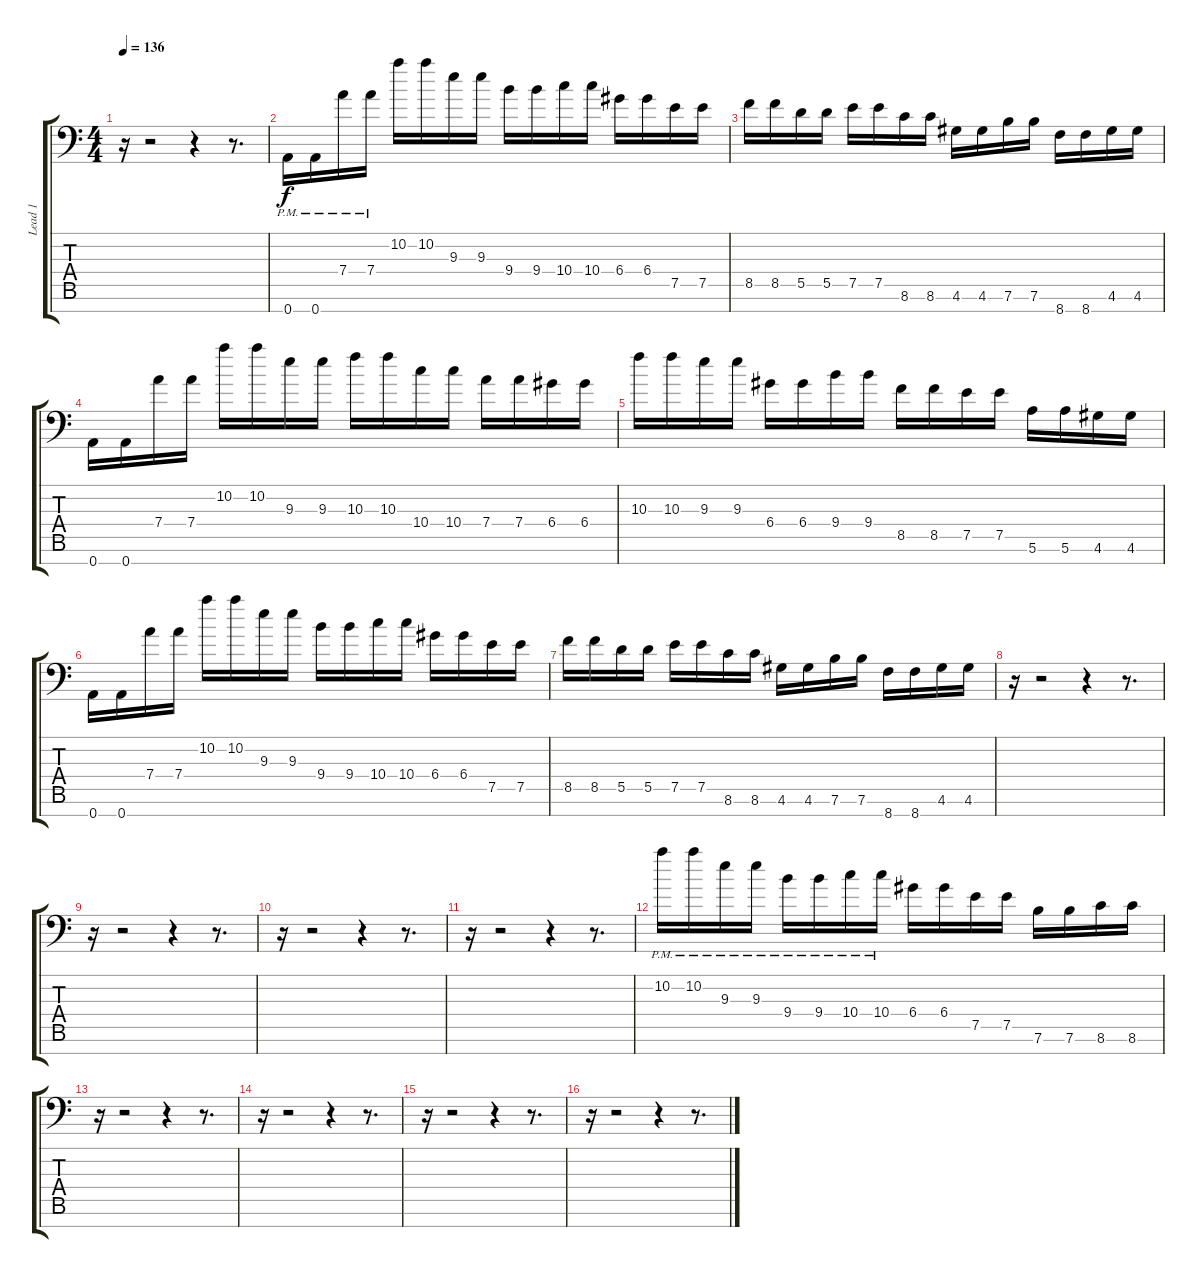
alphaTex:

\track ("Lead 1" "Lead 1") {instrument distortionguitar}
\staff {score tabs}
\tuning (E4 B3 G3 D3 A2 E2 A1) {hide}
\ts (4 4)
\tempo 136
\clef f4
\ks c
r.16{dy f} r.2 r.4 r.8{d} |
0.7{pm}.16 0.7{pm}.16 7.4{pm}.16 7.4{pm}.16 10.2.16 10.2.16 9.3.16 9.3.16 9.4.16 9.4.16 10.4.16 10.4.16 6.4.16 6.4.16 7.5.16 7.5.16 |
8.5.16 8.5.16 5.5.16 5.5.16 7.5.16 7.5.16 8.6.16 8.6.16 4.6.16 4.6.16 7.6.16 7.6.16 8.7.16 8.7.16 4.6.16 4.6.16 |
0.7.16 0.7.16 7.4.16 7.4.16 10.2.16 10.2.16 9.3.16 9.3.16 10.3.16 10.3.16 10.4.16 10.4.16 7.4.16 7.4.16 6.4.16 6.4.16 |
10.3.16 10.3.16 9.3.16 9.3.16 6.4.16 6.4.16 9.4.16 9.4.16 8.5.16 8.5.16 7.5.16 7.5.16 5.6.16 5.6.16 4.6.16 4.6.16 |
0.7.16 0.7.16 7.4.16 7.4.16 10.2.16 10.2.16 9.3.16 9.3.16 9.4.16 9.4.16 10.4.16 10.4.16 6.4.16 6.4.16 7.5.16 7.5.16 |
8.5.16 8.5.16 5.5.16 5.5.16 7.5.16 7.5.16 8.6.16 8.6.16 4.6.16 4.6.16 7.6.16 7.6.16 8.7.16 8.7.16 4.6.16 4.6.16 |
r.16 r.2 r.4 r.8{d} |
r.16 r.2 r.4 r.8{d} |
r.16 r.2 r.4 r.8{d} |
r.16 r.2 r.4 r.8{d} |
10.2{pm}.16 10.2{pm}.16 9.3{pm}.16 9.3{pm}.16 9.4{pm}.16 9.4{pm}.16 10.4{pm}.16 10.4{pm}.16 6.4.16 6.4.16 7.5.16 7.5.16 7.6.16 7.6.16 8.6.16 8.6.16 |
r.16 r.2 r.4 r.8{d} |
r.16 r.2 r.4 r.8{d} |
r.16 r.2 r.4 r.8{d} |
r.16 r.2 r.4 r.8{d}
